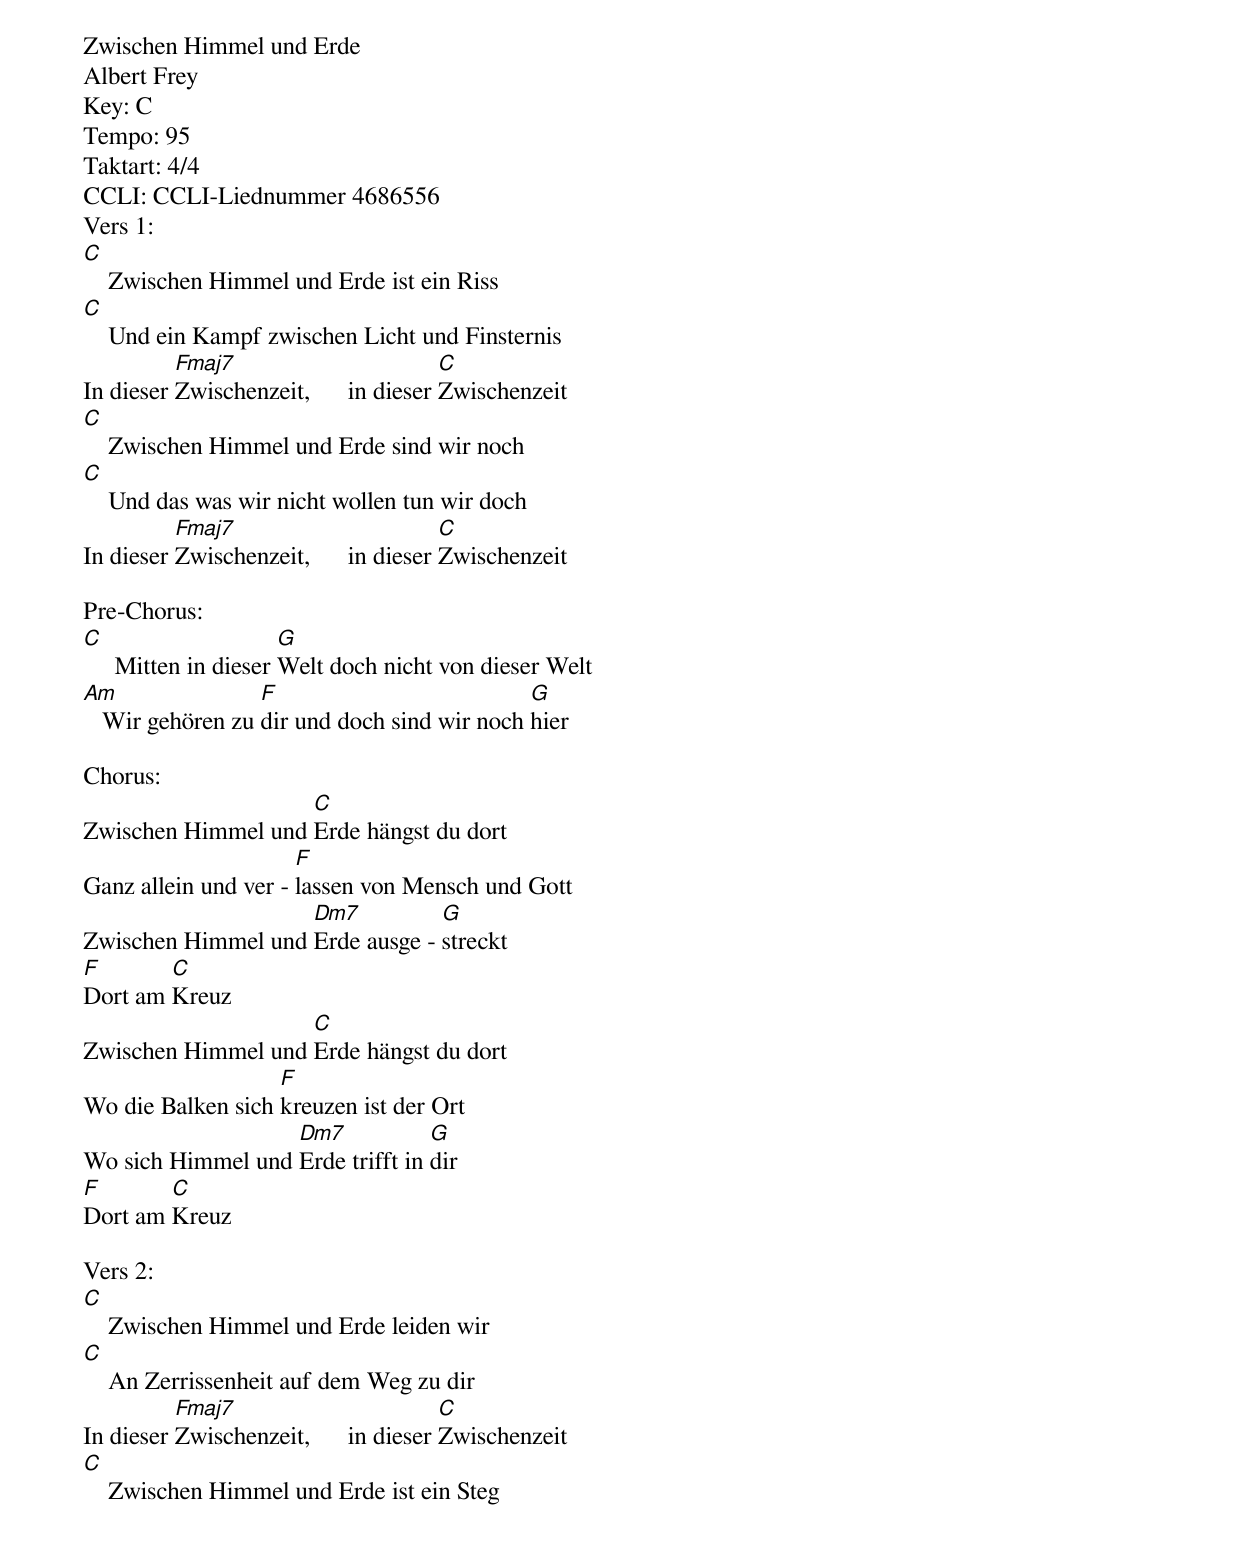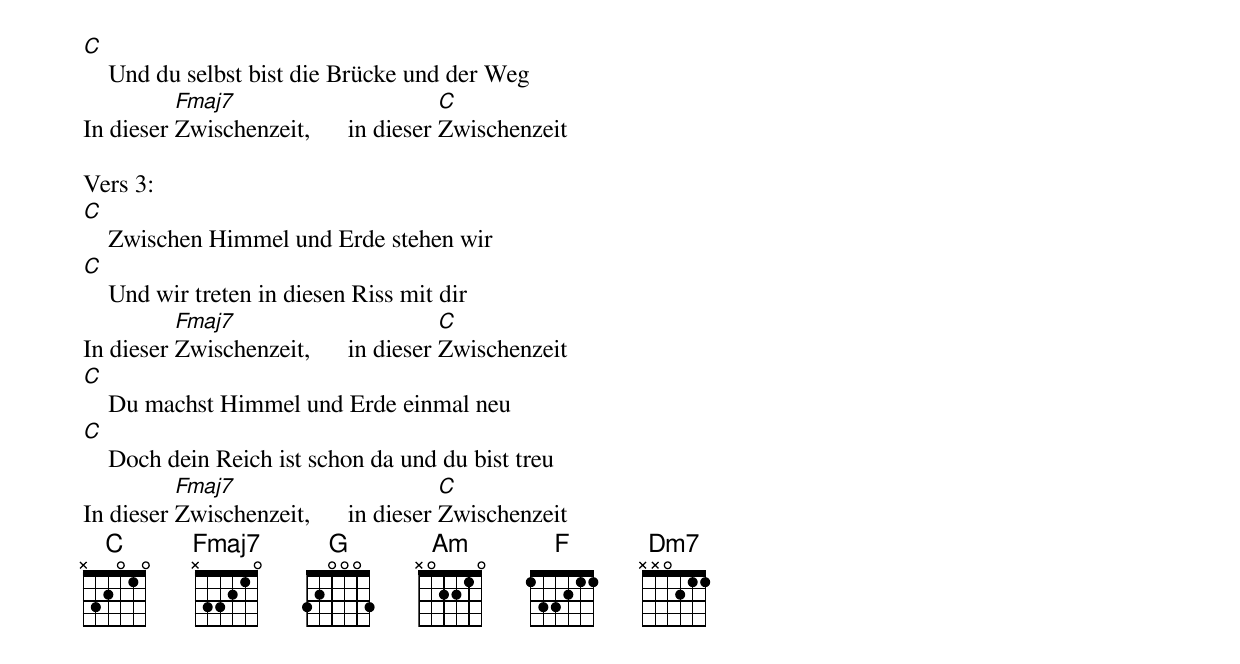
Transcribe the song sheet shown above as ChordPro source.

Zwischen Himmel und Erde
Albert Frey
Key: C
Tempo: 95
Taktart: 4/4
CCLI: CCLI-Liednummer 4686556
Vers 1:
[C]    Zwischen Himmel und Erde ist ein Riss
[C]    Und ein Kampf zwischen Licht und Finsternis
In dieser [Fmaj7]Zwischenzeit,      in dieser [C]Zwischenzeit
[C]    Zwischen Himmel und Erde sind wir noch
[C]    Und das was wir nicht wollen tun wir doch
In dieser [Fmaj7]Zwischenzeit,      in dieser [C]Zwischenzeit

Pre-Chorus:
[C]     Mitten in dieser [G]Welt doch nicht von dieser Welt
[Am]   Wir gehören zu [F]dir und doch sind wir noch [G]hier

Chorus:
Zwischen Himmel und [C]Erde hängst du dort
Ganz allein und ver - [F]lassen von Mensch und Gott
Zwischen Himmel und [Dm7]Erde ausge - [G]streckt
[F]Dort am [C]Kreuz
Zwischen Himmel und [C]Erde hängst du dort
Wo die Balken sich [F]kreuzen ist der Ort
Wo sich Himmel und [Dm7]Erde trifft in [G]dir
[F]Dort am [C]Kreuz

Vers 2:
[C]    Zwischen Himmel und Erde leiden wir
[C]    An Zerrissenheit auf dem Weg zu dir
In dieser [Fmaj7]Zwischenzeit,      in dieser [C]Zwischenzeit
[C]    Zwischen Himmel und Erde ist ein Steg
[C]    Und du selbst bist die Brücke und der Weg
In dieser [Fmaj7]Zwischenzeit,      in dieser [C]Zwischenzeit

Vers 3:
[C]    Zwischen Himmel und Erde stehen wir
[C]    Und wir treten in diesen Riss mit dir
In dieser [Fmaj7]Zwischenzeit,      in dieser [C]Zwischenzeit
[C]    Du machst Himmel und Erde einmal neu
[C]    Doch dein Reich ist schon da und du bist treu
In dieser [Fmaj7]Zwischenzeit,      in dieser [C]Zwischenzeit
